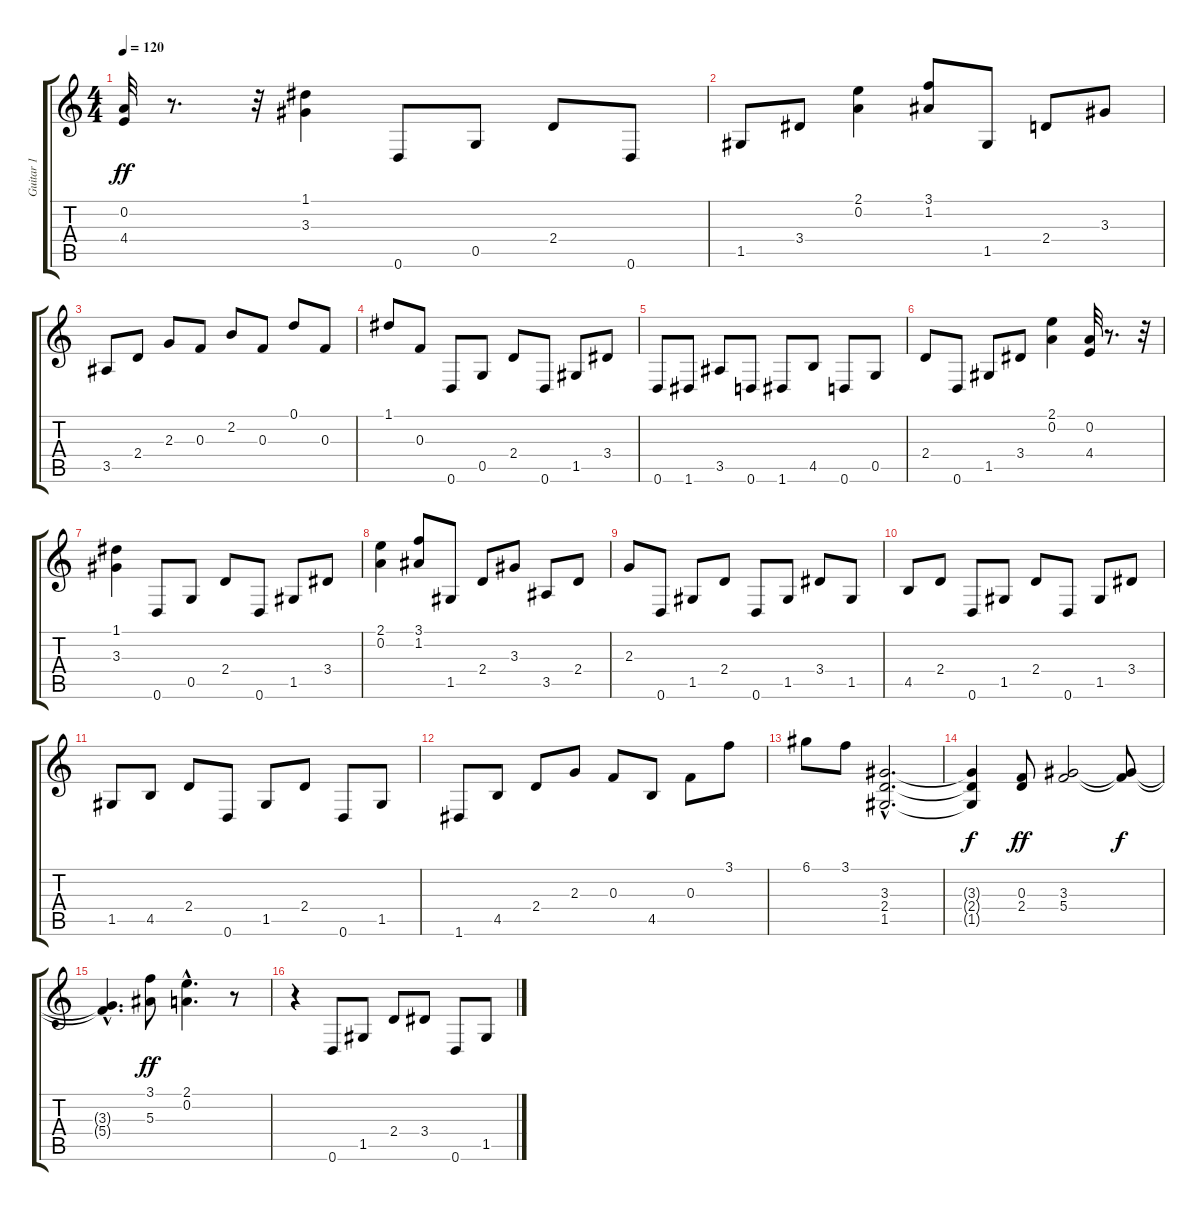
\track ("Guitar 1" "Guitar 1") {instrument acousticguitarnylon}
\staff {score tabs}
\tuning (D4 A3 F3 C3 G2 D2) {hide}
\ts (4 4)
\tempo 120
\clef g2
\ks c
(0.2 4.4).32{dy ff} r.8{d} r.32 (1.1 3.3).4 0.6.8 0.5.8 2.4.8 0.6.8 |
1.5.8 3.4.8 (2.1 0.2).4 (3.1 1.2).8 1.5.8 2.4.8 3.3.8 |
3.5.8 2.4.8 2.3.8 0.3.8 2.2.8 0.3.8 0.1.8 0.3.8 |
1.1.8 0.3.8 0.6.8 0.5.8 2.4.8 0.6.8 1.5.8 3.4.8 |
0.6.8 1.6.8 3.5.8 0.6.8 1.6.8 4.5.8 0.6.8 0.5.8 |
2.4.8 0.6.8 1.5.8 3.4.8 (2.1 0.2).4 (0.2 4.4).32 r.8{d} r.32 |
(1.1 3.3).4 0.6.8 0.5.8 2.4.8 0.6.8 1.5.8 3.4.8 |
(2.1 0.2).4 (3.1 1.2).8 1.5.8 2.4.8 3.3.8 3.5.8 2.4.8 |
2.3.8 0.6.8 1.5.8 2.4.8 0.6.8 1.5.8 3.4.8 1.5.8 |
4.5.8 2.4.8 0.6.8 1.5.8 2.4.8 0.6.8 1.5.8 3.4.8 |
1.5.8 4.5.8 2.4.8 0.6.8 1.5.8 2.4.8 0.6.8 1.5.8 |
1.6.8 4.5.8 2.4.8 2.3.8 0.3.8 4.5.8 0.3.8 3.1.8 |
6.1.8 3.1.8 (3.3{hac} 2.4{hac} 1.5{hac}).2{d} |
(3.3{t} 2.4{t} 1.5{t}).4{dy f} (0.3 2.4).8{dy ff} (3.3 5.4).2 (3.3{t} 5.4{t}).8{dy f} |
(3.3{hac t} 5.4{hac t}).4{d} (3.1 5.3).8{dy ff} (2.1{hac} 0.2{hac}).4{d} r.8 |
r.4 0.6.8 1.5.8 2.4.8 3.4.8 0.6.8 1.5.8
